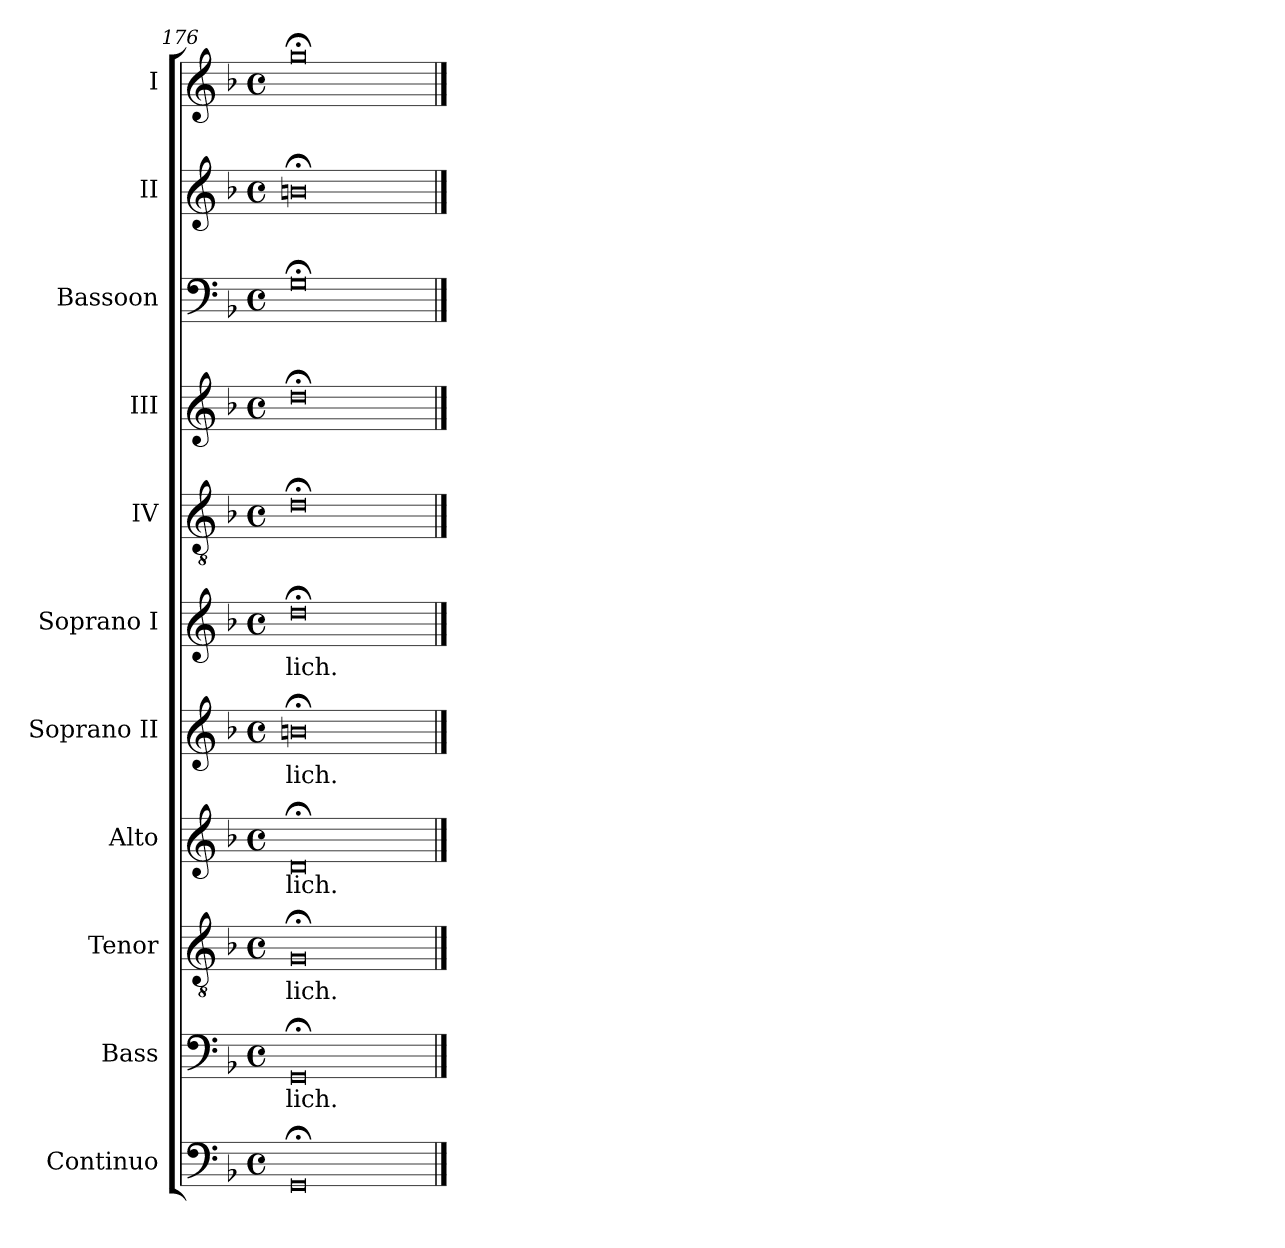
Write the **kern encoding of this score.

**kern	**kern	**text	**kern	**text	**kern	**text	**kern	**text	**kern	**text	**kern	**kern	**kern	**kern	**kern
*part11	*part10	*part10	*part9	*part9	*part8	*part8	*part7	*part7	*part6	*part6	*part5	*part4	*part3	*part2	*part1
*staff11	*staff10	*staff10	*staff9	*staff9	*staff8	*staff8	*staff7	*staff7	*staff6	*staff6	*staff5	*staff4	*staff3	*staff2	*staff1
*I"Continuo	*I"Bass	*	*I"Tenor	*	*I"Alto	*	*I"Soprano II	*	*I"Soprano I	*	*I"IV	*I"III	*I"Bassoon	*I"II	*I"I
*	*I'B	*	*I'T	*	*I'A	*	*I'S II	*	*I'S I	*	*I'IV	*I'III	*I'Bsn	*I'II	*I'I
*clefF4	*clefF4	*	*clefGv2	*	*clefG2	*	*clefG2	*	*clefG2	*	*clefGv2	*clefG2	*clefF4	*clefG2	*clefG2
*k[b-]	*k[b-]	*	*k[b-]	*	*k[b-]	*	*k[b-]	*	*k[b-]	*	*k[b-]	*k[b-]	*k[b-]	*k[b-]	*k[b-]
*F:	*F:	*	*F:	*	*F:	*	*F:	*	*F:	*	*F:	*F:	*F:	*F:	*F:
*M4/4	*M4/4	*	*M4/4	*	*M4/4	*	*M4/4	*	*M4/4	*	*M4/4	*M4/4	*M4/4	*M4/4	*M4/4
*met(c)	*met(c)	*	*met(c)	*	*met(c)	*	*met(c)	*	*met(c)	*	*met(c)	*met(c)	*met(c)	*met(c)	*met(c)
=176	=176	=176	=176	=176	=176	=176	=176	=176	=176	=176	=176	=176	=176	=176	=176
!	!	!LO:LY:b	!	!LO:LY:b	!	!LO:LY:b	!	!LO:LY:b	!	!LO:LY:b	!	!	!	!	!
0GG;<	0GG;<	-lich.	0G;<	-lich.	0d;<	-lich.	0bn;<	-lich.	0dd;<	-lich.	0d;<	0dd;<	0G;<	0bn;<	0gg;<
==	==	==	==	==	==	==	==	==	==	==	==	==	==	==	==
*-	*-	*-	*-	*-	*-	*-	*-	*-	*-	*-	*-	*-	*-	*-	*-
